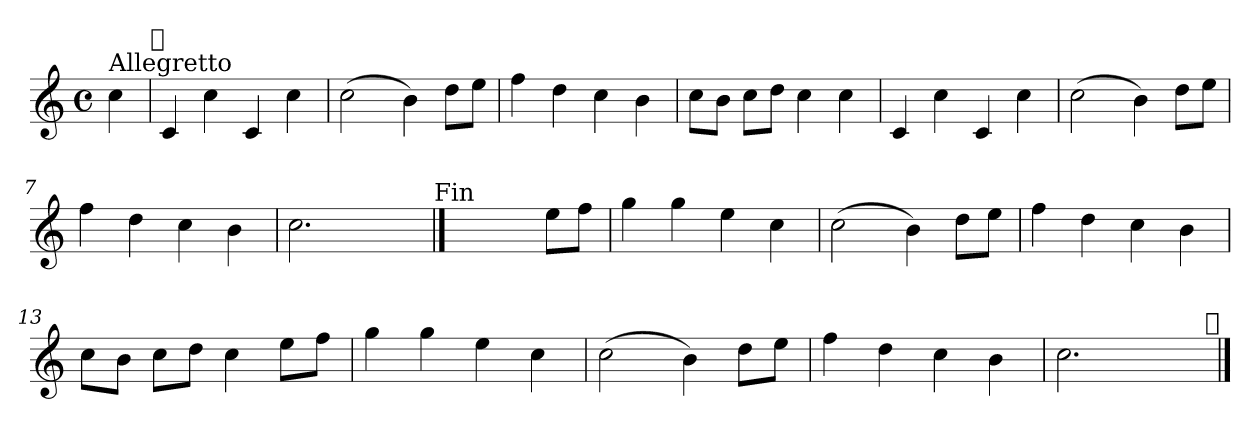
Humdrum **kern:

**kern
*part1
*staff1
*clefG2
*k[]
*C:
*M4/4
*met(c)
=
!LO:TX:a:t=Allegretto
4cc\
!LO:TX:a:t=𝄋
=1
4c/
4cc\
4c/
4cc\
=2
(>2cc\
4b\)
8dd\L
8ee\J
=3
4ff\
4dd\
4cc\
4b\
=4
8cc\L
8b\J
8cc\L
8dd\J
4cc\
4cc\
=5
4c/
4cc\
4c/
4cc\
!!LO:LB:g=z
=6
(>2cc\
4b\)
8dd\L
8ee\J
=7
4ff\
4dd\
4cc\
4b\
=8
2.cc\
4ryy
!LO:TX:a:t=Fin
==9
2.ryy
8ee\L
8ff\J
=10
4gg\
4gg\
4ee\
4cc\
=11
(>2cc\
4b\)
8dd\L
8ee\J
!!LO:LB:g=z
=12
4ff\
4dd\
4cc\
4b\
=13
8cc\L
8b\J
8cc\L
8dd\J
4cc\
8ee\L
8ff\J
=14
4gg\
4gg\
4ee\
4cc\
=15
(>2cc\
4b\)
8dd\L
8ee\J
=16
4ff\
4dd\
4cc\
4b\
=17
2.cc\
4ryy
!LO:TX:a:t=𝄋
==
*-
